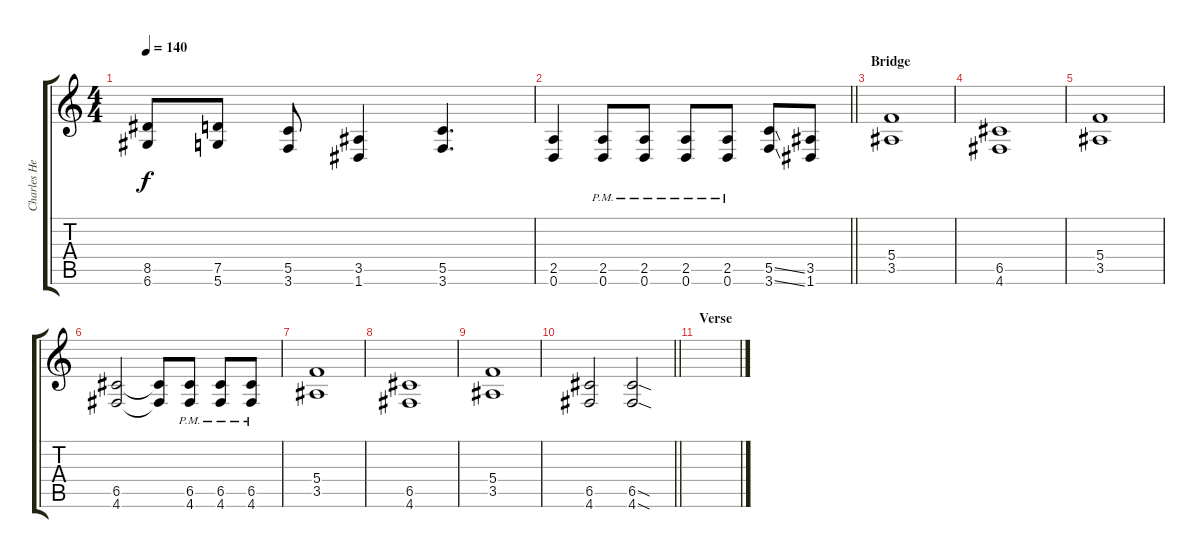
\track ("Charles Hedger" "Charles He") {instrument distortionguitar}
\staff {score tabs}
\tuning (D4 A3 F3 C3 G2 D2) {hide}
\ts (4 4)
\tempo 140
\clef g2
\ks c
(8.5 6.6).8{dy f} (7.5 5.6).8 (5.5 3.6).8 (3.5 1.6).4 (5.5 3.6).4{d} |
\barLineRight lightlight
(2.5 0.6).4 (2.5{pm} 0.6{pm}).8 (2.5{pm} 0.6{pm}).8 (2.5{pm} 0.6{pm}).8 (2.5{pm} 0.6{pm}).8 (5.5{ss} 3.6{ss}).8 (3.5 1.6).8 |
\section ("" "Bridge")
(5.4 3.5).1 |
(6.5 4.6).1 |
(5.4 3.5).1 |
(6.5 4.6).2 (6.5{t} 4.6{t}).8 (6.5{pm} 4.6{pm}).8 (6.5{pm} 4.6{pm}).8 (6.5{pm} 4.6{pm}).8 |
(5.4 3.5).1 |
(6.5 4.6).1 |
(5.4 3.5).1 |
\barLineRight lightlight
(6.5 4.6).2 (6.5{sod} 4.6{sod}).2 |
\section ("" "Verse")
